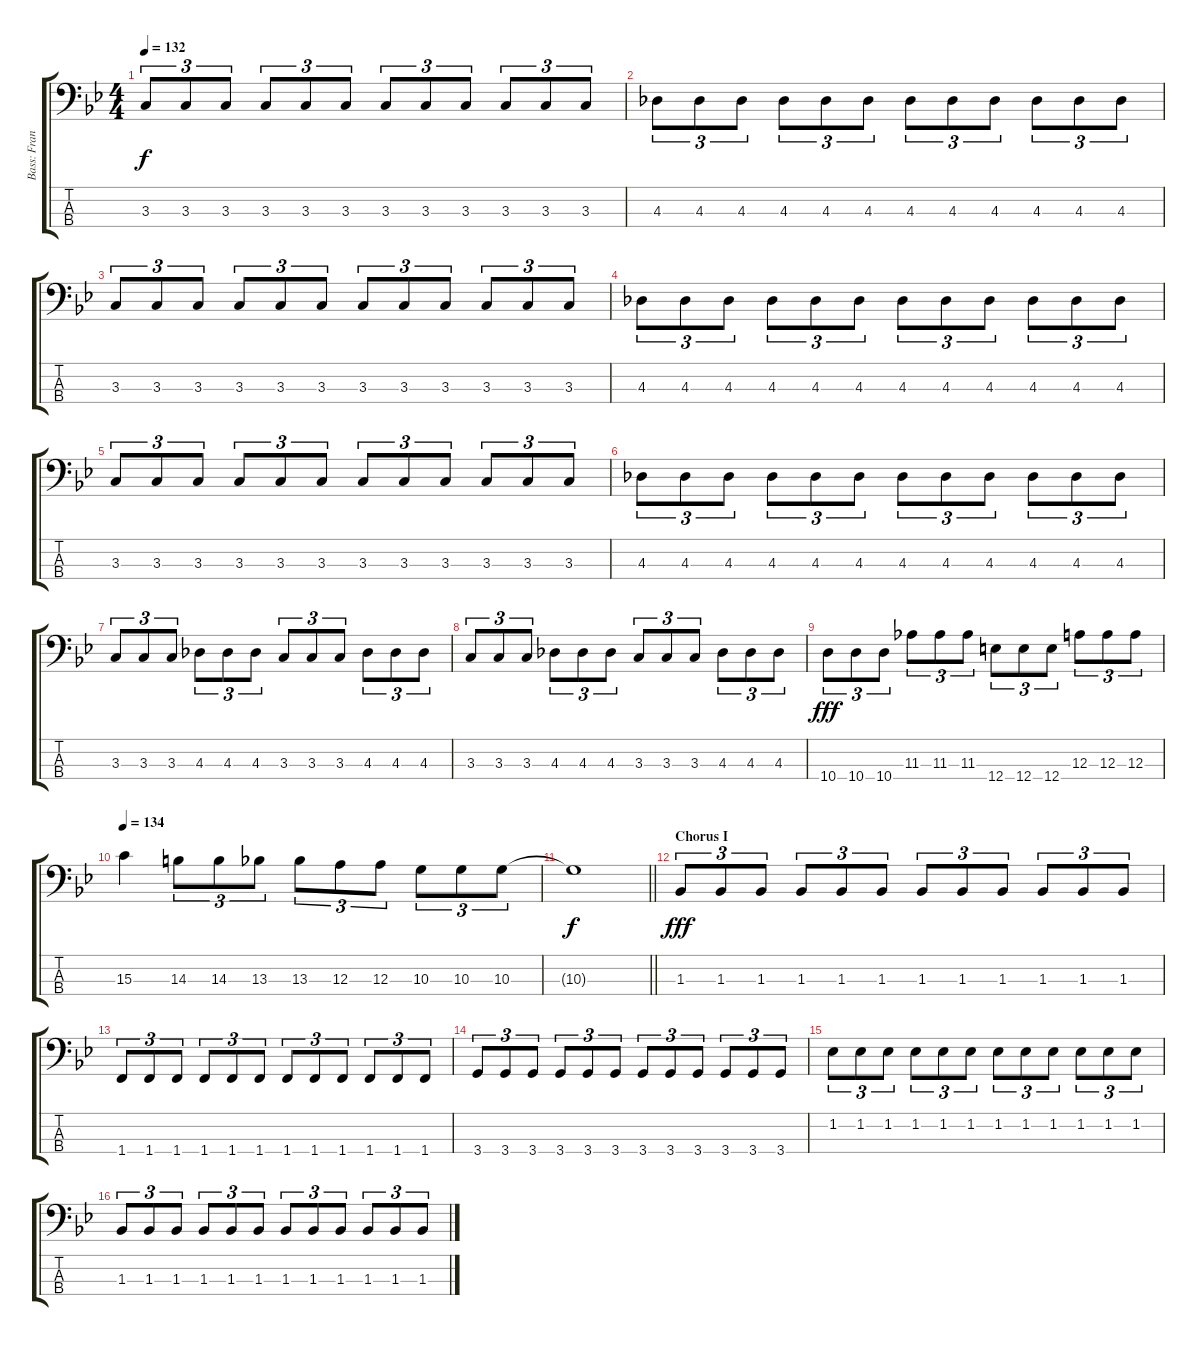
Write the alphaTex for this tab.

\track ("Bass: Francis" "Bass: Fran") {instrument electricbassfinger}
\staff {score tabs}
\tuning (G2 D2 A1 E1) {hide}
\ts (4 4)
\tempo 132
\clef f4
\ks bb
3.3.8{tu (3 2) dy f} 3.3.8{tu (3 2)} 3.3.8{tu (3 2)} 3.3.8{tu (3 2)} 3.3.8{tu (3 2)} 3.3.8{tu (3 2)} 3.3.8{tu (3 2)} 3.3.8{tu (3 2)} 3.3.8{tu (3 2)} 3.3.8{tu (3 2)} 3.3.8{tu (3 2)} 3.3.8{tu (3 2)} |
4.3.8{tu (3 2)} 4.3.8{tu (3 2)} 4.3.8{tu (3 2)} 4.3.8{tu (3 2)} 4.3.8{tu (3 2)} 4.3.8{tu (3 2)} 4.3.8{tu (3 2)} 4.3.8{tu (3 2)} 4.3.8{tu (3 2)} 4.3.8{tu (3 2)} 4.3.8{tu (3 2)} 4.3.8{tu (3 2)} |
3.3.8{tu (3 2)} 3.3.8{tu (3 2)} 3.3.8{tu (3 2)} 3.3.8{tu (3 2)} 3.3.8{tu (3 2)} 3.3.8{tu (3 2)} 3.3.8{tu (3 2)} 3.3.8{tu (3 2)} 3.3.8{tu (3 2)} 3.3.8{tu (3 2)} 3.3.8{tu (3 2)} 3.3.8{tu (3 2)} |
4.3.8{tu (3 2)} 4.3.8{tu (3 2)} 4.3.8{tu (3 2)} 4.3.8{tu (3 2)} 4.3.8{tu (3 2)} 4.3.8{tu (3 2)} 4.3.8{tu (3 2)} 4.3.8{tu (3 2)} 4.3.8{tu (3 2)} 4.3.8{tu (3 2)} 4.3.8{tu (3 2)} 4.3.8{tu (3 2)} |
3.3.8{tu (3 2)} 3.3.8{tu (3 2)} 3.3.8{tu (3 2)} 3.3.8{tu (3 2)} 3.3.8{tu (3 2)} 3.3.8{tu (3 2)} 3.3.8{tu (3 2)} 3.3.8{tu (3 2)} 3.3.8{tu (3 2)} 3.3.8{tu (3 2)} 3.3.8{tu (3 2)} 3.3.8{tu (3 2)} |
4.3.8{tu (3 2)} 4.3.8{tu (3 2)} 4.3.8{tu (3 2)} 4.3.8{tu (3 2)} 4.3.8{tu (3 2)} 4.3.8{tu (3 2)} 4.3.8{tu (3 2)} 4.3.8{tu (3 2)} 4.3.8{tu (3 2)} 4.3.8{tu (3 2)} 4.3.8{tu (3 2)} 4.3.8{tu (3 2)} |
3.3.8{tu (3 2)} 3.3.8{tu (3 2)} 3.3.8{tu (3 2)} 4.3.8{tu (3 2)} 4.3.8{tu (3 2)} 4.3.8{tu (3 2)} 3.3.8{tu (3 2)} 3.3.8{tu (3 2)} 3.3.8{tu (3 2)} 4.3.8{tu (3 2)} 4.3.8{tu (3 2)} 4.3.8{tu (3 2)} |
3.3.8{tu (3 2)} 3.3.8{tu (3 2)} 3.3.8{tu (3 2)} 4.3.8{tu (3 2)} 4.3.8{tu (3 2)} 4.3.8{tu (3 2)} 3.3.8{tu (3 2)} 3.3.8{tu (3 2)} 3.3.8{tu (3 2)} 4.3.8{tu (3 2)} 4.3.8{tu (3 2)} 4.3.8{tu (3 2)} |
10.4.8{tu (3 2) dy fff} 10.4.8{tu (3 2)} 10.4.8{tu (3 2)} 11.3.8{tu (3 2)} 11.3.8{tu (3 2)} 11.3.8{tu (3 2)} 12.4.8{tu (3 2)} 12.4.8{tu (3 2)} 12.4.8{tu (3 2)} 12.3.8{tu (3 2)} 12.3.8{tu (3 2)} 12.3.8{tu (3 2)} |
\tempo 134
15.3.4 14.3.8{tu (3 2)} 14.3.8{tu (3 2)} 13.3.8{tu (3 2)} 13.3.8{tu (3 2)} 12.3.8{tu (3 2)} 12.3.8{tu (3 2)} 10.3.8{tu (3 2)} 10.3.8{tu (3 2)} 10.3.8{tu (3 2)} |
\barLineRight lightlight
10.3{t}.1{dy f} |
\section ("" "Chorus I")
1.3.8{tu (3 2) dy fff} 1.3.8{tu (3 2)} 1.3.8{tu (3 2)} 1.3.8{tu (3 2)} 1.3.8{tu (3 2)} 1.3.8{tu (3 2)} 1.3.8{tu (3 2)} 1.3.8{tu (3 2)} 1.3.8{tu (3 2)} 1.3.8{tu (3 2)} 1.3.8{tu (3 2)} 1.3.8{tu (3 2)} |
1.4.8{tu (3 2)} 1.4.8{tu (3 2)} 1.4.8{tu (3 2)} 1.4.8{tu (3 2)} 1.4.8{tu (3 2)} 1.4.8{tu (3 2)} 1.4.8{tu (3 2)} 1.4.8{tu (3 2)} 1.4.8{tu (3 2)} 1.4.8{tu (3 2)} 1.4.8{tu (3 2)} 1.4.8{tu (3 2)} |
3.4.8{tu (3 2)} 3.4.8{tu (3 2)} 3.4.8{tu (3 2)} 3.4.8{tu (3 2)} 3.4.8{tu (3 2)} 3.4.8{tu (3 2)} 3.4.8{tu (3 2)} 3.4.8{tu (3 2)} 3.4.8{tu (3 2)} 3.4.8{tu (3 2)} 3.4.8{tu (3 2)} 3.4.8{tu (3 2)} |
1.2.8{tu (3 2)} 1.2.8{tu (3 2)} 1.2.8{tu (3 2)} 1.2.8{tu (3 2)} 1.2.8{tu (3 2)} 1.2.8{tu (3 2)} 1.2.8{tu (3 2)} 1.2.8{tu (3 2)} 1.2.8{tu (3 2)} 1.2.8{tu (3 2)} 1.2.8{tu (3 2)} 1.2.8{tu (3 2)} |
1.3.8{tu (3 2)} 1.3.8{tu (3 2)} 1.3.8{tu (3 2)} 1.3.8{tu (3 2)} 1.3.8{tu (3 2)} 1.3.8{tu (3 2)} 1.3.8{tu (3 2)} 1.3.8{tu (3 2)} 1.3.8{tu (3 2)} 1.3.8{tu (3 2)} 1.3.8{tu (3 2)} 1.3.8{tu (3 2)}
